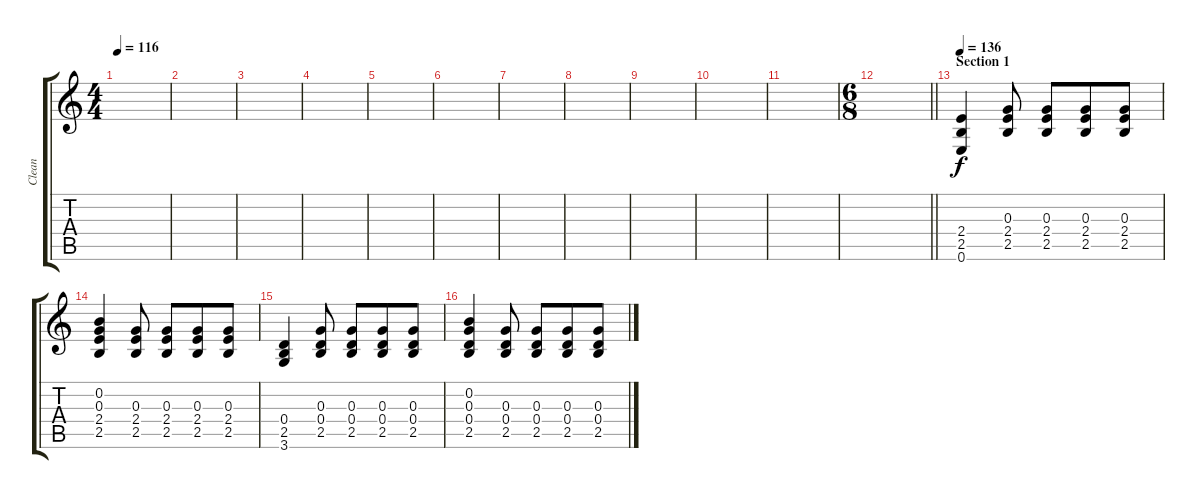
\track ("Clean" "Clean") {instrument acousticguitarsteel}
\staff {score tabs}
\tuning (E4 B3 G3 D3 A2 E2) {hide}
\ts (4 4)
\tempo 116
\clef g2
\ks c
|
|
|
|
|
|
|
|
|
|
|
\ts (6 8)
\barLineRight lightlight
|
\section ("" "Section 1")
\tempo 136
(2.4 2.5 0.6).4{volume 13} (0.3 2.4 2.5).8 (0.3 2.4 2.5).8 (0.3 2.4 2.5).8 (0.3 2.4 2.5).8 |
(0.2 0.3 2.4 2.5).4 (0.3 2.4 2.5).8 (0.3 2.4 2.5).8 (0.3 2.4 2.5).8 (0.3 2.4 2.5).8 |
(0.4 2.5 3.6).4 (0.3 0.4 2.5).8 (0.3 0.4 2.5).8 (0.3 0.4 2.5).8 (0.3 0.4 2.5).8 |
(0.2 0.3 0.4 2.5).4 (0.3 0.4 2.5).8 (0.3 0.4 2.5).8 (0.3 0.4 2.5).8 (0.3 0.4 2.5).8
